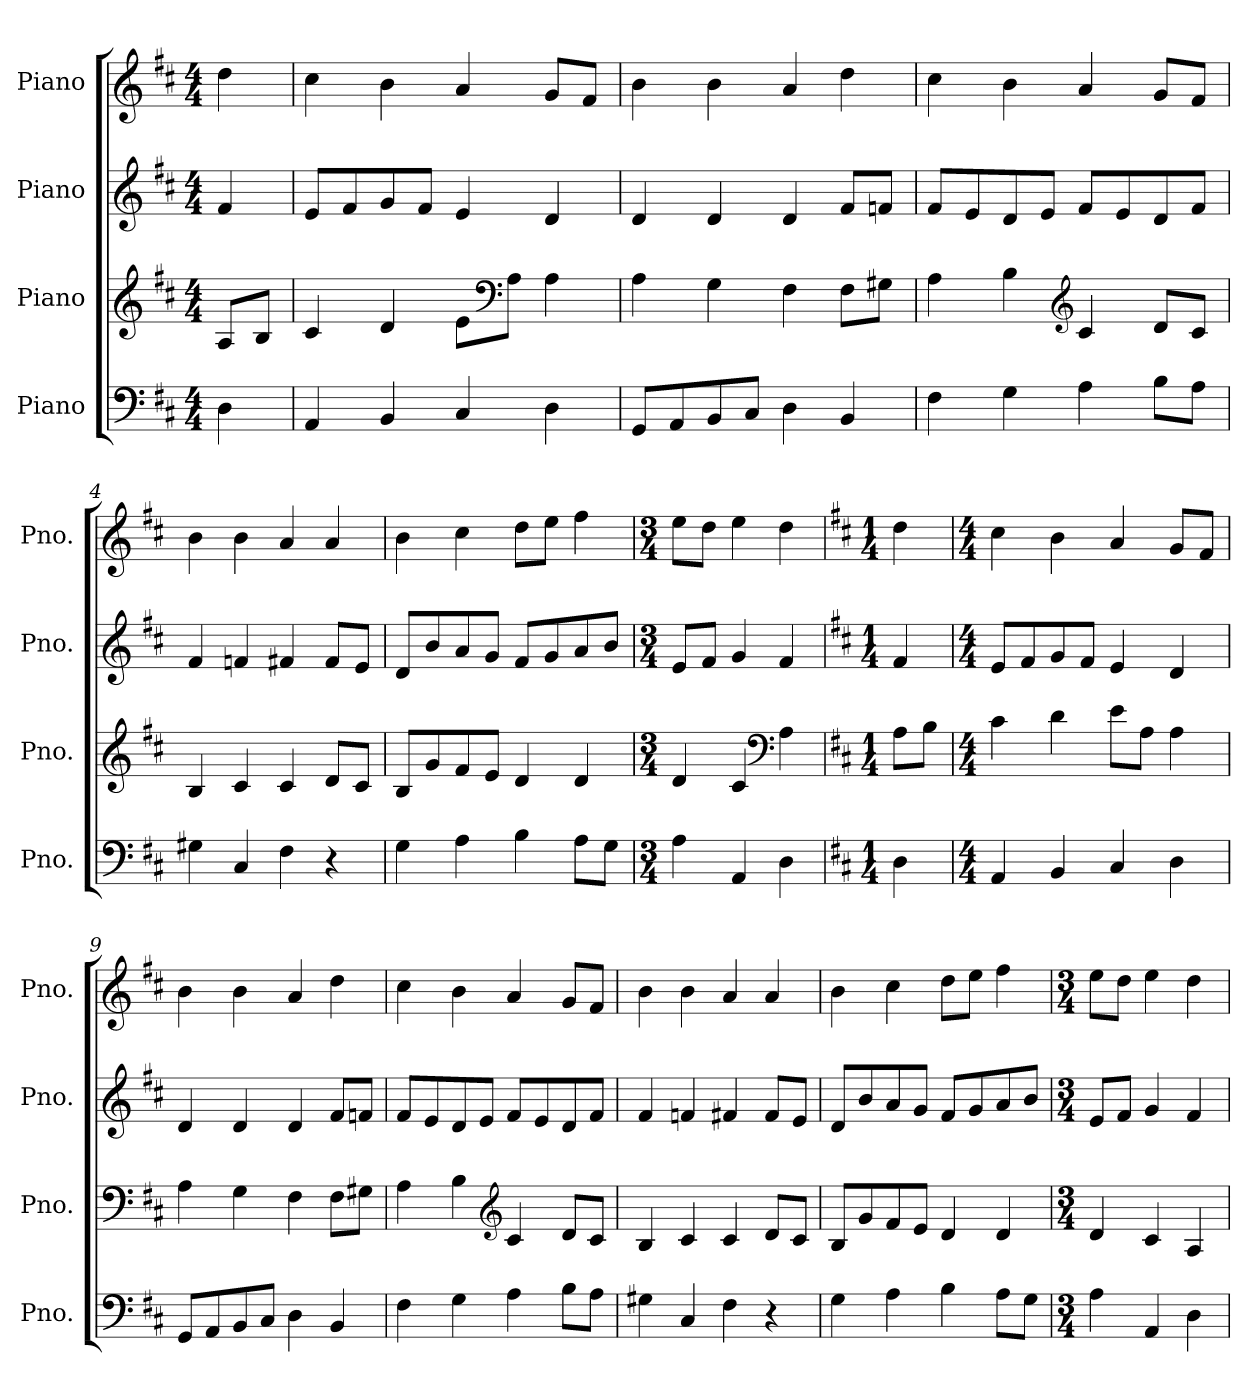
**kern	**kern	**kern	**kern
*part4	*part3	*part2	*part1
*staff4	*staff3	*staff2	*staff1
*I"Piano	*I"Piano	*I"Piano	*I"Piano
*I'Pno.	*I'Pno.	*I'Pno.	*I'Pno.
*clefF4	*clefG2	*clefG2	*clefG2
*k[f#c#]	*k[f#c#]	*k[f#c#]	*k[f#c#]
*M4/4	*M4/4	*M4/4	*M4/4
*MM120	*MM120	*MM120	*MM120
=	=	=	=
4D\	8A/L	4f#/	4dd\
.	8B/J	.	.
=1	=1	=1	=1
4AA/	4c#/	8e/L	4cc#\
.	.	8f#/	.
4BB/	4d/	8g/	4b\
.	.	8f#/J	.
4C#/	8e\L	4e/	4a/
*	*clefF4	*	*
.	8A\J	.	.
4D\	4A\	4d/	8g/L
.	.	.	8f#/J
=2	=2	=2	=2
8GG/L	4A\	4d/	4b\
8AA/	.	.	.
8BB/	4G\	4d/	4b\
8C#/J	.	.	.
4D\	4F#\	4d/	4a/
4BB/	8F#\L	8f#/L	4dd\
.	8G#X\J	8fn/J	.
=3	=3	=3	=3
4F#\	4A\	8f#/L	4cc#\
.	.	8e/	.
4G\	4B\	8d/	4b\
.	.	8e/J	.
*	*clefG2	*	*
4A\	4c#/	8f#/L	4a/
.	.	8e/	.
8B\L	8d/L	8d/	8g/L
8A\J	8c#/J	8f#/J	8f#/J
=4	=4	=4	=4
4G#X\	4B/	4f#/	4b\
4C#/	4c#/	4fn/	4b\
4F#\	4c#/	4f#X/	4a/
4r	8d/L	8f#/L	4a/
.	8c#/J	8e/J	.
!!LO:LB:g=z
=5	=5	=5	=5
4G\	8B/L	8d/L	4b\
.	8g/	8b/	.
4A\	8f#/	8a/	4cc#\
.	8e/J	8g/J	.
4B\	4d/	8f#/L	8dd\L
.	.	8g/	8ee\J
8A\L	4d/	8a/	4ff#\
8G\J	.	8b/J	.
=6	=6	=6	=6
*M3/4	*M3/4	*M3/4	*M3/4
4A\	4d/	8e/L	8ee\L
.	.	8f#/J	8dd\J
4AA/	4c#/	4g/	4ee\
*	*clefF4	*	*
4D\	4A\	4f#/	4dd\
=7	=7	=7	=7
*k[f#c#]	*k[f#c#]	*k[f#c#]	*k[f#c#]
*M1/4	*M1/4	*M1/4	*M1/4
4D\	8A\L	4f#/	4dd\
.	8B\J	.	.
=8	=8	=8	=8
*M4/4	*M4/4	*M4/4	*M4/4
4AA/	4c#\	8e/L	4cc#\
.	.	8f#/	.
4BB/	4d\	8g/	4b\
.	.	8f#/J	.
4C#/	8e\L	4e/	4a/
.	8A\J	.	.
4D\	4A\	4d/	8g/L
.	.	.	8f#/J
=9	=9	=9	=9
8GG/L	4A\	4d/	4b\
8AA/	.	.	.
8BB/	4G\	4d/	4b\
8C#/J	.	.	.
4D\	4F#\	4d/	4a/
4BB/	8F#\L	8f#/L	4dd\
.	8G#X\J	8fn/J	.
!!LO:LB:g=z
=10	=10	=10	=10
4F#\	4A\	8f#/L	4cc#\
.	.	8e/	.
4G\	4B\	8d/	4b\
.	.	8e/J	.
*	*clefG2	*	*
4A\	4c#/	8f#/L	4a/
.	.	8e/	.
8B\L	8d/L	8d/	8g/L
8A\J	8c#/J	8f#/J	8f#/J
=11	=11	=11	=11
4G#X\	4B/	4f#/	4b\
4C#/	4c#/	4fn/	4b\
4F#\	4c#/	4f#X/	4a/
4r	8d/L	8f#/L	4a/
.	8c#/J	8e/J	.
=12	=12	=12	=12
4G\	8B/L	8d/L	4b\
.	8g/	8b/	.
4A\	8f#/	8a/	4cc#\
.	8e/J	8g/J	.
4B\	4d/	8f#/L	8dd\L
.	.	8g/	8ee\J
8A\L	4d/	8a/	4ff#\
8G\J	.	8b/J	.
=13	=13	=13	=13
*M3/4	*M3/4	*M3/4	*M3/4
4A\	4d/	8e/L	8ee\L
.	.	8f#/J	8dd\J
4AA/	4c#/	4g/	4ee\
4D\	4A/	4f#/	4dd\
=	=	=	=
*-	*-	*-	*-
